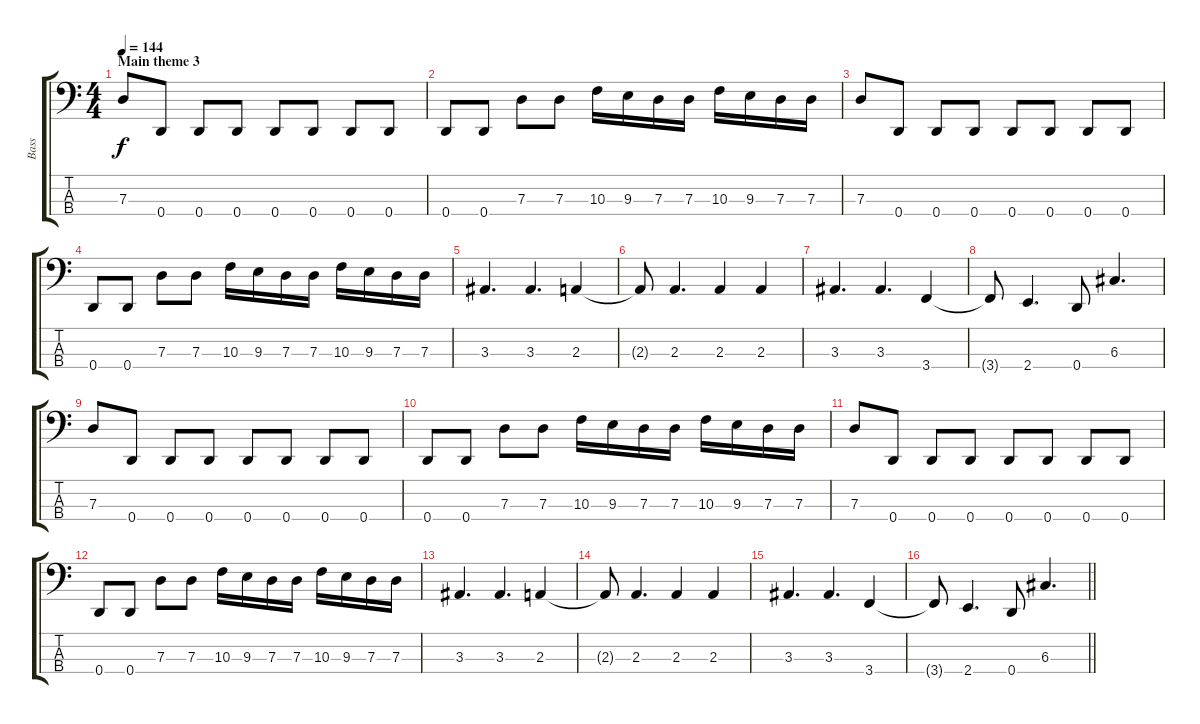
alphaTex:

\track ("Bass" "Bass") {instrument electricbassfinger}
\staff {score tabs}
\tuning (F2 C2 G1 D1) {hide}
\ts (4 4)
\section ("" "Main theme 3")
\tempo 144
\clef f4
\ks c
7.3.8{dy f} 0.4.8 0.4.8 0.4.8 0.4.8 0.4.8 0.4.8 0.4.8 |
0.4.8 0.4.8 7.3.8 7.3.8 10.3.16 9.3.16 7.3.16 7.3.16 10.3.16 9.3.16 7.3.16 7.3.16 |
7.3.8 0.4.8 0.4.8 0.4.8 0.4.8 0.4.8 0.4.8 0.4.8 |
0.4.8 0.4.8 7.3.8 7.3.8 10.3.16 9.3.16 7.3.16 7.3.16 10.3.16 9.3.16 7.3.16 7.3.16 |
3.3.4{d} 3.3.4{d} 2.3.4 |
2.3{t}.8 2.3.4{d} 2.3.4 2.3.4 |
3.3.4{d} 3.3.4{d} 3.4.4 |
3.4{t}.8 2.4.4{d} 0.4.8 6.3.4{d} |
7.3.8 0.4.8 0.4.8 0.4.8 0.4.8 0.4.8 0.4.8 0.4.8 |
0.4.8 0.4.8 7.3.8 7.3.8 10.3.16 9.3.16 7.3.16 7.3.16 10.3.16 9.3.16 7.3.16 7.3.16 |
7.3.8 0.4.8 0.4.8 0.4.8 0.4.8 0.4.8 0.4.8 0.4.8 |
0.4.8 0.4.8 7.3.8 7.3.8 10.3.16 9.3.16 7.3.16 7.3.16 10.3.16 9.3.16 7.3.16 7.3.16 |
3.3.4{d} 3.3.4{d} 2.3.4 |
2.3{t}.8 2.3.4{d} 2.3.4 2.3.4 |
3.3.4{d} 3.3.4{d} 3.4.4 |
\barLineRight lightlight
3.4{t}.8 2.4.4{d} 0.4.8 6.3.4{d}
